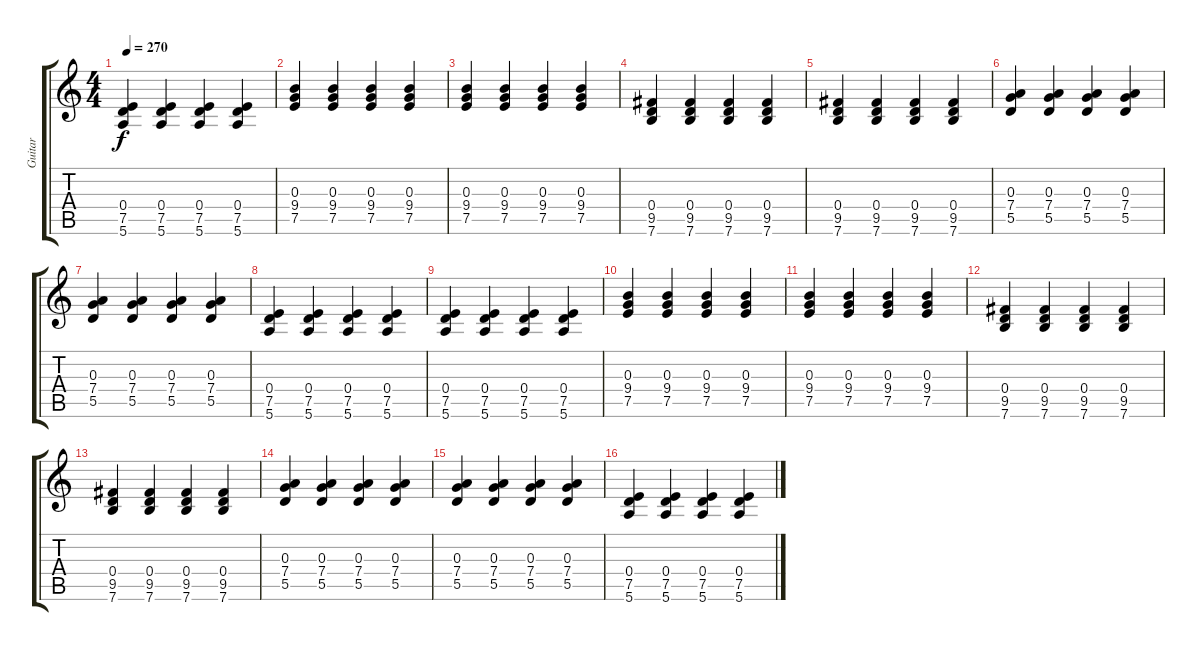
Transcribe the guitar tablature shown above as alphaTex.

\track ("Guitar" "Guitar") {instrument electricguitarclean}
\staff {score tabs}
\tuning (E4 B3 G3 D3 A2 E2) {hide}
\ts (4 4)
\tempo 270
\clef g2
\ks c
(0.4 7.5 5.6).4{dy f} (0.4 7.5 5.6).4 (0.4 7.5 5.6).4 (0.4 7.5 5.6).4 |
(0.3 9.4 7.5).4 (0.3 9.4 7.5).4 (0.3 9.4 7.5).4 (0.3 9.4 7.5).4 |
(0.3 9.4 7.5).4 (0.3 9.4 7.5).4 (0.3 9.4 7.5).4 (0.3 9.4 7.5).4 |
(0.4 9.5 7.6).4 (0.4 9.5 7.6).4 (0.4 9.5 7.6).4 (0.4 9.5 7.6).4 |
(0.4 9.5 7.6).4 (0.4 9.5 7.6).4 (0.4 9.5 7.6).4 (0.4 9.5 7.6).4 |
(0.3 7.4 5.5).4 (0.3 7.4 5.5).4 (0.3 7.4 5.5).4 (0.3 7.4 5.5).4 |
(0.3 7.4 5.5).4 (0.3 7.4 5.5).4 (0.3 7.4 5.5).4 (0.3 7.4 5.5).4 |
(0.4 7.5 5.6).4 (0.4 7.5 5.6).4 (0.4 7.5 5.6).4 (0.4 7.5 5.6).4 |
(0.4 7.5 5.6).4 (0.4 7.5 5.6).4 (0.4 7.5 5.6).4 (0.4 7.5 5.6).4 |
(0.3 9.4 7.5).4 (0.3 9.4 7.5).4 (0.3 9.4 7.5).4 (0.3 9.4 7.5).4 |
(0.3 9.4 7.5).4 (0.3 9.4 7.5).4 (0.3 9.4 7.5).4 (0.3 9.4 7.5).4 |
(0.4 9.5 7.6).4 (0.4 9.5 7.6).4 (0.4 9.5 7.6).4 (0.4 9.5 7.6).4 |
(0.4 9.5 7.6).4 (0.4 9.5 7.6).4 (0.4 9.5 7.6).4 (0.4 9.5 7.6).4 |
(0.3 7.4 5.5).4 (0.3 7.4 5.5).4 (0.3 7.4 5.5).4 (0.3 7.4 5.5).4 |
(0.3 7.4 5.5).4 (0.3 7.4 5.5).4 (0.3 7.4 5.5).4 (0.3 7.4 5.5).4 |
(0.4 7.5 5.6).4 (0.4 7.5 5.6).4 (0.4 7.5 5.6).4 (0.4 7.5 5.6).4
